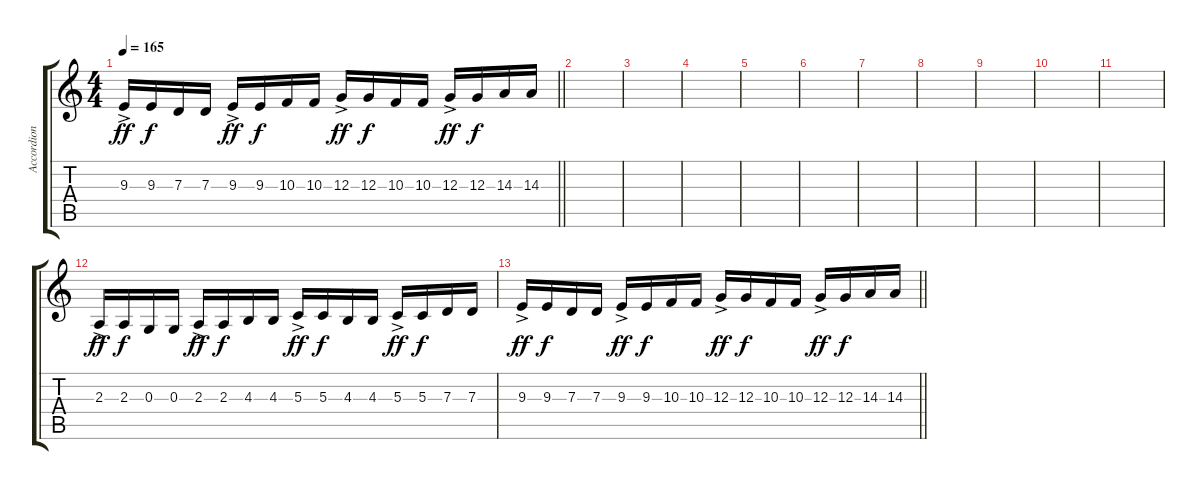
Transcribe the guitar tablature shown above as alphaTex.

\track ("Accordion" "Accordion") {instrument accordion}
\staff {score tabs}
\tuning (E4 B3 G3 D3 A2 E2) {hide}
\ts (4 4)
\tempo 165
\clef g2
\barLineRight lightlight
\ks c
9.3{ac}.16{dy ff} 9.3.16{dy f} 7.3.16 7.3.16 9.3{ac}.16{dy ff} 9.3.16{dy f} 10.3.16 10.3.16 12.3{ac}.16{dy ff} 12.3.16{dy f} 10.3.16 10.3.16 12.3{ac}.16{dy ff} 12.3.16{dy f} 14.3.16 14.3.16 |
|
|
|
|
|
|
|
|
|
|
2.3{ac}.16{dy ff} 2.3.16{dy f} 0.3.16 0.3.16 2.3{ac}.16{dy ff} 2.3.16{dy f} 4.3.16 4.3.16 5.3{ac}.16{dy ff} 5.3.16{dy f} 4.3.16 4.3.16 5.3{ac}.16{dy ff} 5.3.16{dy f} 7.3.16 7.3.16 |
\barLineRight lightlight
9.3{ac}.16{dy ff} 9.3.16{dy f} 7.3.16 7.3.16 9.3{ac}.16{dy ff} 9.3.16{dy f} 10.3.16 10.3.16 12.3{ac}.16{dy ff} 12.3.16{dy f} 10.3.16 10.3.16 12.3{ac}.16{dy ff} 12.3.16{dy f} 14.3.16 14.3.16
